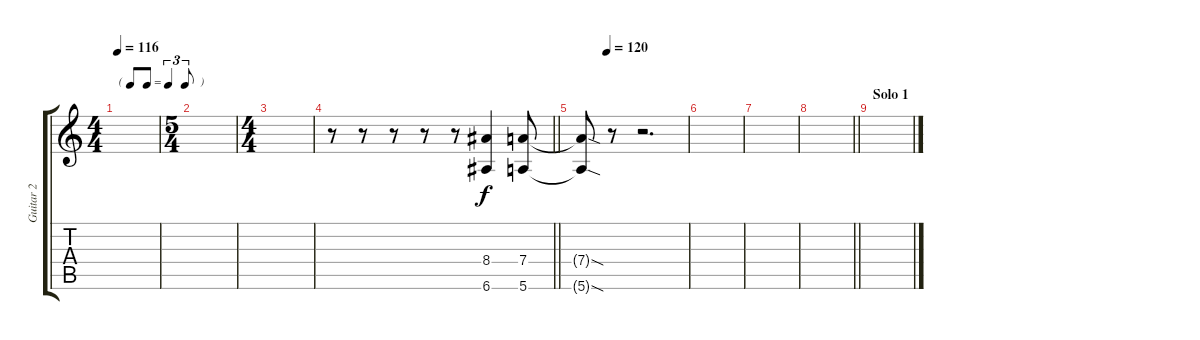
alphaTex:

\track ("Guitar 2" "Guitar 2") {instrument overdrivenguitar}
\staff {score tabs}
\tuning (E4 B3 G3 D3 A2 E2) {hide}
\ts (4 4)
\tf triplet8th
\tempo 116
\clef g2
\ks c
|
\ts (5 4)
|
\ts (4 4)
|
\barLineRight lightlight
r.8 r.8 r.8 r.8 r.8 (8.4 6.6).4 (7.4 5.6).8 |
\tempo (120 0.25)
(7.4{sod t} 5.6{sod t}).8 r.8 r.2{d} |
|
|
\barLineRight lightlight
|
\section ("" "Solo 1")
